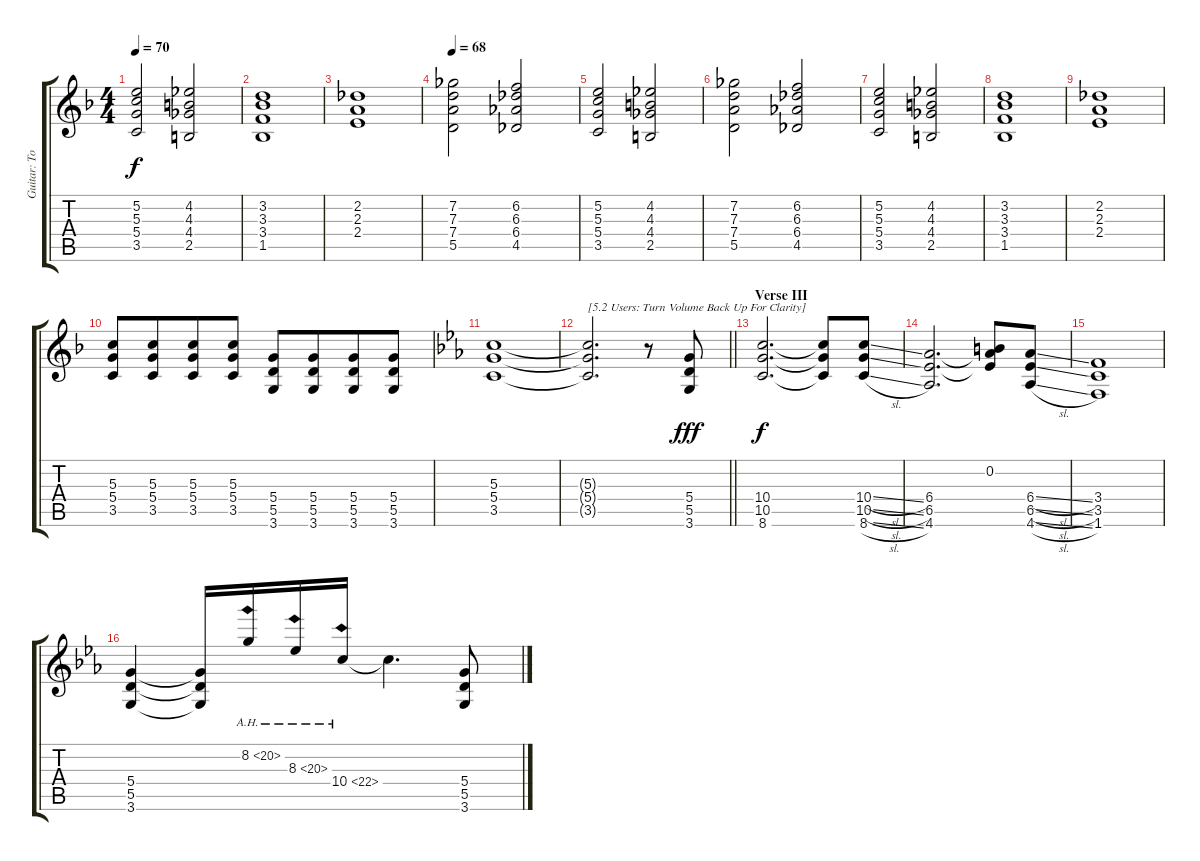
\track ("Guitar: Tony" "Guitar: To") {instrument distortionguitar}
\staff {score tabs}
\tuning (E4 B3 G3 D3 A2 E2) {hide}
\ts (4 4)
\tempo 70
\clef g2
\ks dminor
(5.2 5.3 5.4 3.5).2{dy f} (4.2 4.3 4.4 2.5).2 |
(3.2 3.3 3.4 1.5).1 |
(2.2 2.3 2.4).1 |
\tempo 68
(7.2 7.3 7.4 5.5).2 (6.2 6.3 6.4 4.5).2 |
(5.2 5.3 5.4 3.5).2 (4.2 4.3 4.4 2.5).2 |
(7.2 7.3 7.4 5.5).2 (6.2 6.3 6.4 4.5).2 |
(5.2 5.3 5.4 3.5).2 (4.2 4.3 4.4 2.5).2 |
(3.2 3.3 3.4 1.5).1 |
(2.2 2.3 2.4).1 |
(5.3 5.4 3.5).8 (5.3 5.4 3.5).8{beam merge} (5.3 5.4 3.5).8 (5.3 5.4 3.5).8 (5.4 5.5 3.6).8 (5.4 5.5 3.6).8{beam merge} (5.4 5.5 3.6).8 (5.4 5.5 3.6).8 |
\ks eb
(5.3 5.4 3.5).1{volume 13} |
\barLineRight lightlight
(5.3{t} 5.4{t} 3.5{t}).2{d txt "[5.2 Users: Turn Volume Back Up For Clarity]"} r.8 (5.4 5.5 3.6).8{dy fff} |
\section ("" "Verse III")
(10.4 10.5 8.6).2{d dy f} (10.4{t} 10.5{t} 8.6{t}).8 (10.4{sl} 10.5{sl} 8.6{sl}).8 |
(6.4 6.5 4.6).2{d} (0.2 6.4{t} 6.5{t}).8 (6.4{sl} 6.5{sl} 4.6{sl}).8 |
(3.4 3.5 1.6).1 |
(5.4 5.5 3.6).4 (5.4{t} 5.5{t} 3.6{t}).16 8.2{ah 12}.16 8.3{ah 12}.16 10.4{ah 12}.16 10.4{t}.4{d} (5.4{sl} 5.5{sl} 3.6{sl}).8
